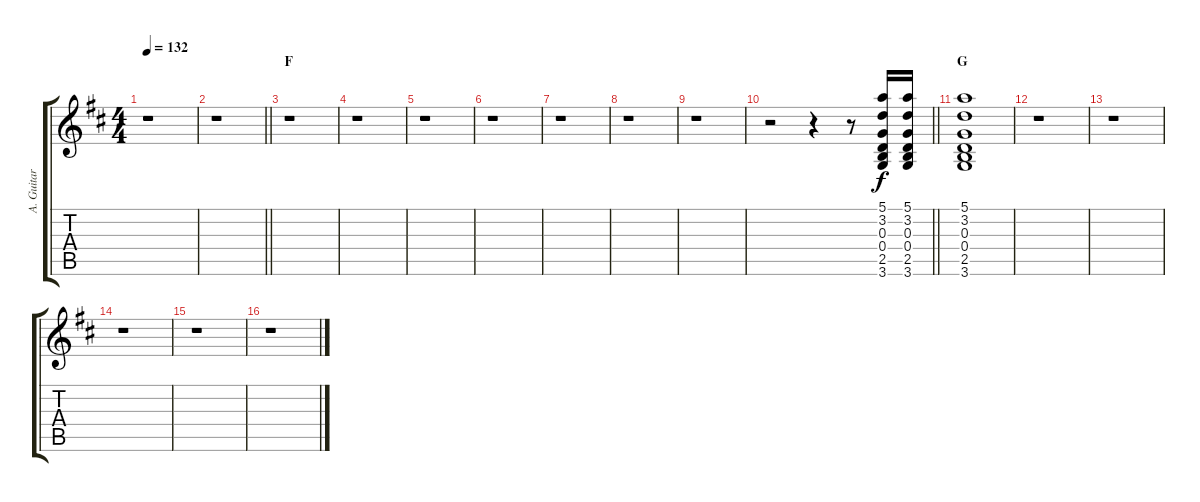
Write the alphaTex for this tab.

\track ("A. Guitar" "A. Guitar") {instrument acousticguitarsteel}
\staff {score tabs}
\tuning (E4 B3 G3 D3 A2 E2) {hide}
\ts (4 4)
\tempo 132
\clef g2
\ks d
r.1{dy f} |
\barLineRight lightlight
r.1 |
\section ("" "F")
r.1 |
r.1 |
r.1 |
r.1 |
r.1 |
r.1 |
r.1 |
\barLineRight lightlight
r.2 r.4 r.8 (5.1 3.2 0.3 0.4 2.5 3.6).16 (5.1 3.2 0.3 0.4 2.5 3.6).16 |
\section ("" "G")
(5.1 3.2 0.3 0.4 2.5 3.6).1 |
r.1 |
r.1 |
r.1 |
r.1 |
r.1
